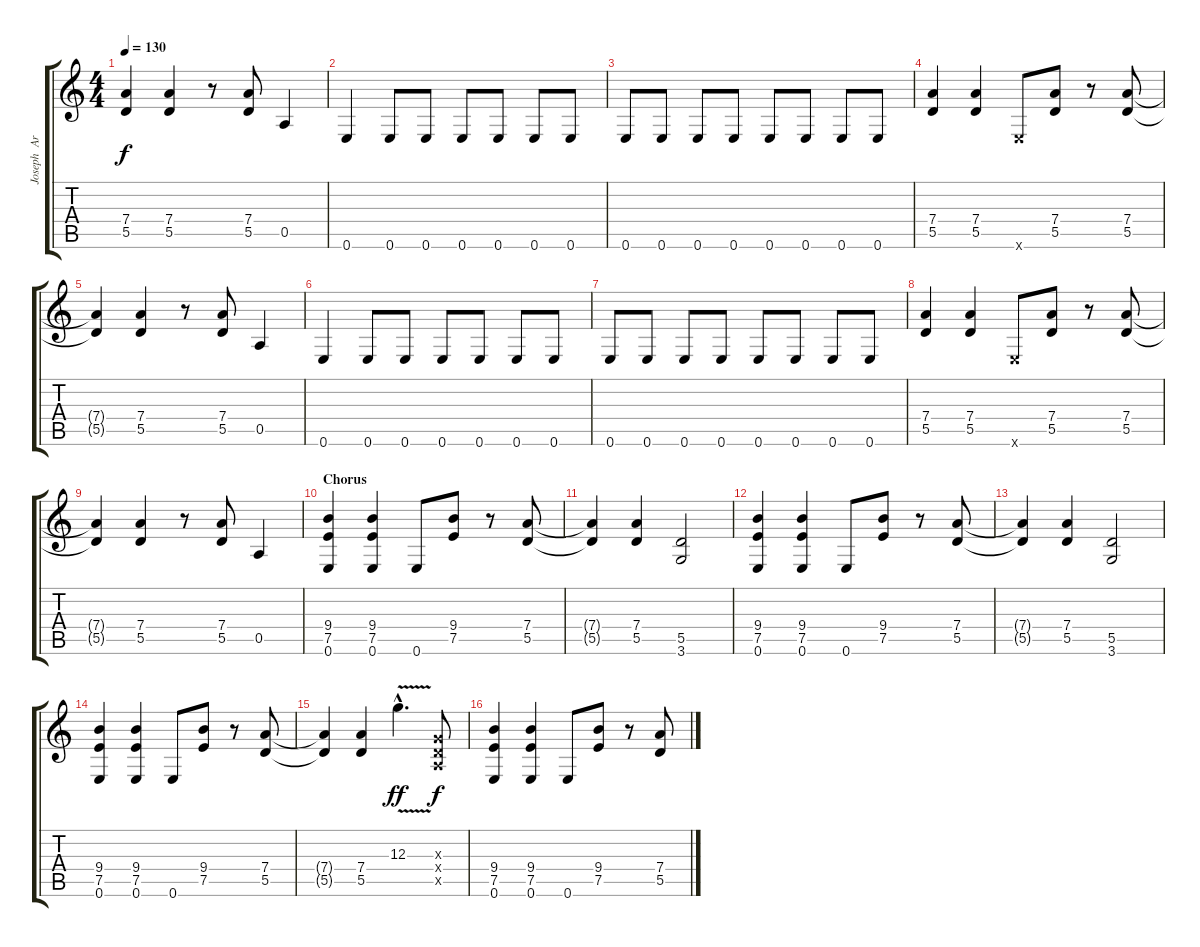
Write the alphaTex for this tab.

\track ("Joseph  Arkansas" "Joseph  Ar") {instrument overdrivenguitar}
\staff {score tabs}
\tuning (E4 B3 G3 D3 A2 E2) {hide}
\ts (4 4)
\tempo 130
\clef g2
\ks c
(7.4{t} 5.5{t}).4{dy f} (7.4 5.5).4 r.8 (7.4 5.5).8 0.5.4 |
0.6.4 0.6.8 0.6.8 0.6.8 0.6.8 0.6.8 0.6.8 |
0.6.8 0.6.8 0.6.8 0.6.8 0.6.8 0.6.8 0.6.8 0.6.8 |
(7.4 5.5).4 (7.4 5.5).4 0.6{x}.8 (7.4 5.5).8 r.8 (7.4 5.5).8 |
(7.4{t} 5.5{t}).4 (7.4 5.5).4 r.8 (7.4 5.5).8 0.5.4 |
0.6.4 0.6.8 0.6.8 0.6.8 0.6.8 0.6.8 0.6.8 |
0.6.8 0.6.8 0.6.8 0.6.8 0.6.8 0.6.8 0.6.8 0.6.8 |
(7.4 5.5).4 (7.4 5.5).4 0.6{x}.8 (7.4 5.5).8 r.8 (7.4 5.5).8 |
(7.4{t} 5.5{t}).4 (7.4 5.5).4 r.8 (7.4 5.5).8 0.5.4 |
\section ("" "Chorus")
(9.4 7.5 0.6).4 (9.4 7.5 0.6).4 0.6.8 (9.4 7.5).8 r.8 (7.4 5.5).8 |
(7.4{t} 5.5{t}).4 (7.4 5.5).4 (5.5 3.6).2 |
(9.4 7.5 0.6).4 (9.4 7.5 0.6).4 0.6.8 (9.4 7.5).8 r.8 (7.4 5.5).8 |
(7.4{t} 5.5{t}).4 (7.4 5.5).4 (5.5 3.6).2 |
(9.4 7.5 0.6).4 (9.4 7.5 0.6).4 0.6.8 (9.4 7.5).8 r.8 (7.4 5.5).8 |
(7.4{t} 5.5{t}).4 (7.4 5.5).4 12.3{v hac}.4{d dy ff} (0.3{x} 0.4{x} 0.5{x}).8{dy f} |
(9.4 7.5 0.6).4 (9.4 7.5 0.6).4 0.6.8 (9.4 7.5).8 r.8 (7.4 5.5).8
